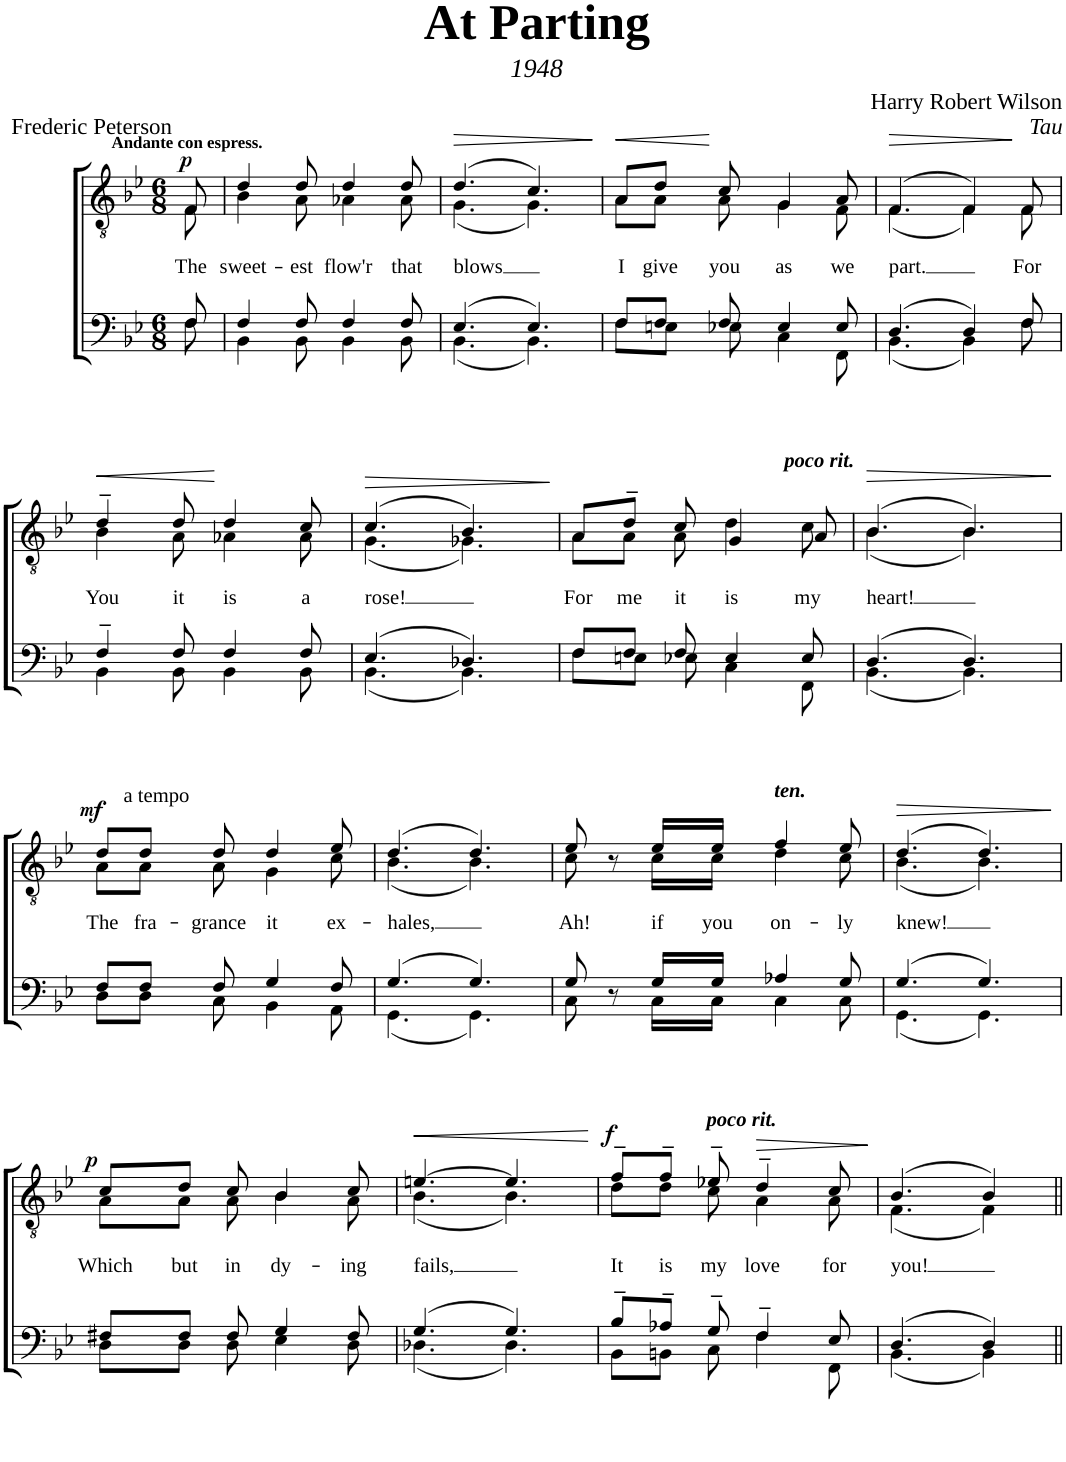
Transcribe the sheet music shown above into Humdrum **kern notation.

**kern	**kern	**text	**dynam
*part2	*part1	*part1	*part1
*staff2	*staff1	*staff1	*staff1
*I"Piano	*I"Piano	*	*
*I'Pno	*I'Pno	*	*
*clefF4	*clefGv2	*	*
*k[b-e-]	*k[b-e-]	*	*
*M6/8	*M6/8	*	*
=1	=1	=1	=1
*^	*	*	*
!	!	!LO:TX:a:B:t=Andante con espress.	!	!
!	!	!	!LO:LY:b	!LO:DY:a
*	*	*^	*	*
8F/	8F\	8F/	8F\	The	p
=2	=2	=2	=2	=2	=2
!	!	!	!	!LO:LY:b	!
4F/	4BB-\	4d/	4B-\	sweet-	.
!	!	!	!	!LO:LY:b	!
8F/	8BB-\	8d/	8A\	-est	.
!	!	!	!	!LO:LY:b	!
4F/	4BB-\	4d/	4A-X\	flow'r	.
!	!	!	!	!LO:LY:b	!
8F/	8BB-\	8d/	8A-\	that	.
=3	=3	=3	=3	=3	=3
!	!	!	!	!LO:LY:b	!LO:HP:b
(4.E-/	(4.BB-\	(4.d/	(4.G\	blows	>
4.E-/)	4.BB-\)	4.c/)	4.G\)	.	.
*v	*v	*	*	*	*
*	*v	*v	*	*
.	.	.	]
=4	=4	=4	=4
*^	*	*	*
!	!	!	!LO:LY:b	!LO:HP:b
*	*	*^	*	*
8F/L	8F\L	8A/L	8A\L	I	<
!	!	!	!	!LO:LY:b	!
8F/J	8En\J	8d/J	8A\J	give	.
!	!	!	!	!LO:LY:b	!
8F/	8E-X\	8c/	8A\	you	[
!	!	!	!	!LO:LY:b	!
4E-/	4C\	4G/	4G\	as	.
!	!	!	!	!LO:LY:b	!
8E-/	8FF\	8A/	8F\	we	.
=5	=5	=5	=5	=5	=5
!	!	!	!	!LO:LY:b	!LO:HP:b
(4.D/	(4.BB-\	(4.F/	(4.F\	part.	>
4D/)	4BB-\)	4F/)	4F\)	.	.
!	!	!	!	!LO:LY:b	!
8F/	8F\	8F/	8F\	For	]
!!LO:LB:g=z	!!
=6	=6	=6	=6	=6	=6
!	!	!	!	!LO:LY:b	!LO:HP:b
4F~/	4BB-\	4d~/	4B-\	You	<
!	!	!	!	!LO:LY:b	!
8F/	8BB-\	8d/	8A\	it	.
!	!	!	!	!LO:LY:b	!
4F/	4BB-\	4d/	4A-X\	is	[
!	!	!	!	!LO:LY:b	!
8F/	8BB-\	8c/	8A-\	a	.
=7	=7	=7	=7	=7	=7
!	!	!	!	!LO:LY:b	!LO:HP:b
(4.E-/	(4.BB-\	(4.c/	(4.G\	rose!	>
4.D-X/)	4.BB-\)	4.B-/)	4.G-X\)	.	.
*v	*v	*	*	*	*
*	*v	*v	*	*
.	.	.	]
=8	=8	=8	=8
*^	*	*	*
!	!	!	!LO:LY:b	!
*	*	*^	*	*
8F/L	8F\L	8A/L	8A\L	For	.
!	!	!	!	!LO:LY:b	!
8F/J	8En\J	8d~/J	8A\J	me	.
!	!	!	!	!LO:LY:b	!
8F/	8E-X\	8c/	8A\	it	.
!	!	!	!	!LO:LY:b	!
4E-/	4C\	4G/	4d\	is	.
!	!	!	!	!LO:LY:b	!
8E-/	8FF\	8A/	8c\	my	.
=9	=9	=9	=9	=9	=9
!	!	!LO:TX:a:Bi:t=poco rit.	!	!	!
!	!	!	!	!LO:LY:b	!LO:HP:b
(4.D/	(4.BB-\	(4.B-/	(4.B-\	heart!	>
4.D/)	4.BB-\)	4.B-/)	4.B-\)	.	.
*v	*v	*	*	*	*
*	*v	*v	*	*
.	.	.	]
!!LO:LB:g=z
=10	=10	=10	=10
*^	*	*	*
!	!	!LO:TX:a:t=a tempo	!	!
!	!	!	!LO:LY:b	!LO:DY:a
*	*	*^	*	*
8F/L	8D\L	8d/L	8A\L	The	mf
!	!	!	!	!LO:LY:b	!
8F/J	8D\J	8d/J	8A\J	fra-	.
!	!	!	!	!LO:LY:b	!
8F/	8C\	8d/	8A\	-grance	.
!	!	!	!	!LO:LY:b	!
4G/	4BB-\	4d/	4G\	it	.
!	!	!	!	!LO:LY:b	!
8F/	8AA\	8e-/	8c\	ex-	.
=11	=11	=11	=11	=11	=11
!	!	!	!	!LO:LY:b	!
(4.G/	(4.GG\	(4.d/	(4.B-\	-hales,	.
4.G/)	4.GG\)	4.d/)	4.B-\)	.	.
=12	=12	=12	=12	=12	=12
!	!	!	!	!LO:LY:b	!
8G/	8C\	8e-/	8c\	Ah!	.
8r	8ryy	8r	8ryy	.	.
!	!	!	!	!LO:LY:b	!
16G/LL	16C\LL	16e-/LL	16c\LL	if	.
!	!	!	!	!LO:LY:b	!
16G/JJ	16C\JJ	16e-/JJ	16c\JJ	you	.
!	!	!LO:TX:a:Bi:t=ten.	!	!	!
!	!	!	!	!LO:LY:b	!
4A-X/	4C\	4f/	4d\	on-	.
!	!	!	!	!LO:LY:b	!
8G/	8C\	8e-/	8c\	-ly	.
=13	=13	=13	=13	=13	=13
!	!	!	!	!LO:LY:b	!LO:HP:b
(4.G/	(4.GG\	(4.d/	(4.B-\	knew!	>
4.G/)	4.GG\)	4.d/)	4.B-\)	.	.
*v	*v	*	*	*	*
*	*v	*v	*	*
.	.	.	]
!!LO:LB:g=z
=14	=14	=14	=14
*^	*	*	*
!	!	!	!LO:LY:b	!LO:DY:a
*	*	*^	*	*
8F#X/L	8D\L	8c/L	8A\L	Which	p
!	!	!	!	!LO:LY:b	!
8F#/J	8D\J	8d/J	8A\J	but	.
!	!	!	!	!LO:LY:b	!
8F#/	8D\	8c/	8A\	in	.
!	!	!	!	!LO:LY:b	!
4G/	4E-\	4B-/	4B-\	dy-	.
!	!	!	!	!LO:LY:b	!
8F#/	8D\	8c/	8A\	-ing	.
=15	=15	=15	=15	=15	=15
!	!	!	!	!LO:LY:b	!LO:HP:b
(4.G/	(4.D-X\	[4.en/	(4.B-\	fails,	<
4.G/)	4.D-\)	4.e/]	4.B-\)	.	.
*v	*v	*	*	*	*
*	*v	*v	*	*
.	.	.	[
=16	=16	=16	=16
*^	*	*	*
!	!	!	!LO:LY:b	!LO:DY:a
*	*	*^	*	*
8B-~/L	8BB-\L	8f~/L	8d\L	It	f
!	!	!	!	!LO:LY:b	!
8A-X~/J	8BBn\J	8f~/J	8d\J	is	.
!	!	!	!	!LO:LY:b	!
8G~/	8C\	8e-X~/	8c\	my	.
!	!	!LO:TX:a:Bi:t=poco rit.	!	!	!
!	!	!	!	!LO:LY:b	!LO:HP:b
4F~/	4F\	4d~/	4A\	love	>
!	!	!	!	!LO:LY:b	!
8E-/	8FF\	8c/	8A\	for	.
*v	*v	*	*	*	*
*	*v	*v	*	*
.	.	.	]
=17	=17	=17	=17
*^	*	*	*
!	!	!	!LO:LY:b	!
*	*	*^	*	*
(4.D/	(4.BB-\	(4.B-/	(4.F\	you!	.
4D/)	4BB-\)	4B-/)	4F\)	.	.
*v	*v	*	*	*	*
*	*v	*v	*	*
=||	=||	=||	=||
*-	*-	*-	*-
